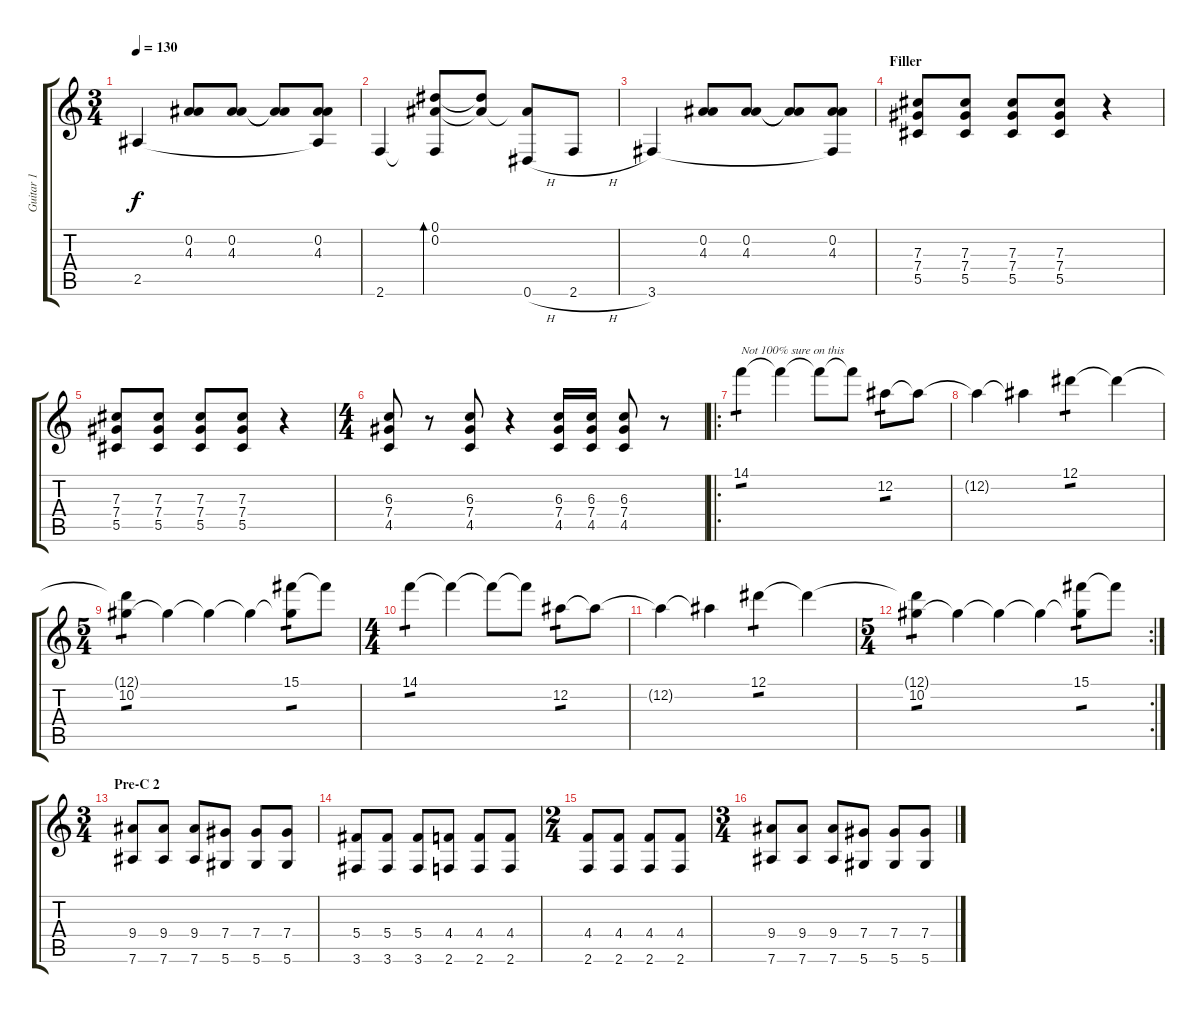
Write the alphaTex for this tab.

\track ("Guitar 1" "Guitar 1") {instrument distortionguitar}
\staff {score tabs}
\tuning (Eb4 Bb3 Gb3 Db3 Ab2 Eb2) {hide}
\ts (3 4)
\tempo 130
\clef g2
\ks c
2.5.4{dy f} (0.2 4.3).8 (0.2 4.3).8 (0.2{t} 4.3{t}).8 (0.2 4.3 2.5{t}).8 |
2.6.4 (0.1 0.2 2.6{t}).8{bd 240} (0.1{t} 0.2{t}).8 (0.2{t} 0.6{h}).8 2.6{h}.8 |
3.6.4 (0.2 4.3).8 (0.2 4.3).8 (0.2{t} 4.3{t}).8 (0.2 4.3 3.6{t}).8 |
\section ("" "Filler")
(7.3 7.4 5.5).8 (7.3 7.4 5.5).8 (7.3 7.4 5.5).8 (7.3 7.4 5.5).8 r.4 |
(7.3 7.4 5.5).8 (7.3 7.4 5.5).8 (7.3 7.4 5.5).8 (7.3 7.4 5.5).8 r.4 |
\ts (4 4)
(6.3 7.4 4.5).8 r.8 (6.3 7.4 4.5).8 r.4 (6.3 7.4 4.5).16 (6.3 7.4 4.5).16 (6.3 7.4 4.5).8 r.8 |
\ro
14.1.4{txt "Not 100% sure on this" tp 1} 14.1{t}.4 14.1{t}.8 14.1{t}.8 12.2.8{tp 1} 12.2{t}.8 |
12.2{t}.4 12.2{t}.4 12.1.4{tp 1} 12.1{t}.4 |
\ts (5 4)
(12.1{t} 10.2).4{tp 1} 10.2{t}.4 10.2{t}.4 10.2{t}.4 (15.1 10.2{t}).8{tp 1} 15.1{t}.8 |
\ts (4 4)
14.1.4{tp 1} 14.1{t}.4 14.1{t}.8 14.1{t}.8 12.2.8{tp 1} 12.2{t}.8 |
12.2{t}.4 12.2{t}.4 12.1.4{tp 1} 12.1{t}.4 |
\rc 2
\ts (5 4)
(12.1{t} 10.2).4{tp 1} 10.2{t}.4 10.2{t}.4 10.2{t}.4 (15.1 10.2{t}).8{tp 1} 15.1{t}.8 |
\ts (3 4)
\section ("" "Pre-C 2")
(9.4 7.6).8 (9.4 7.6).8 (9.4 7.6).8 (7.4 5.6).8 (7.4 5.6).8 (7.4 5.6).8 |
(5.4 3.6).8 (5.4 3.6).8 (5.4 3.6).8 (4.4 2.6).8 (4.4 2.6).8 (4.4 2.6).8 |
\ts (2 4)
(4.4 2.6).8 (4.4 2.6).8 (4.4 2.6).8 (4.4 2.6).8 |
\ts (3 4)
(9.4 7.6).8 (9.4 7.6).8 (9.4 7.6).8 (7.4 5.6).8 (7.4 5.6).8 (7.4 5.6).8
